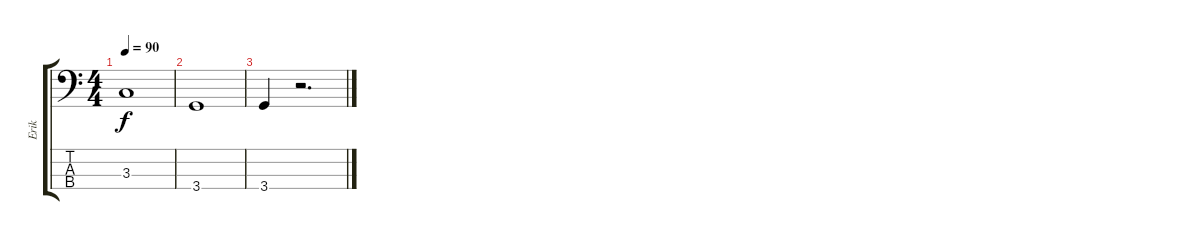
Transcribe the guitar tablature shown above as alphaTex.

\track ("Erik" "Erik") {instrument electricbasspick}
\staff {score tabs}
\tuning (G2 D2 A1 E1) {hide}
\ts (4 4)
\tempo 90
\clef f4
\ks c
3.3.1{dy f} |
3.4.1 |
3.4.4 r.2{d}
